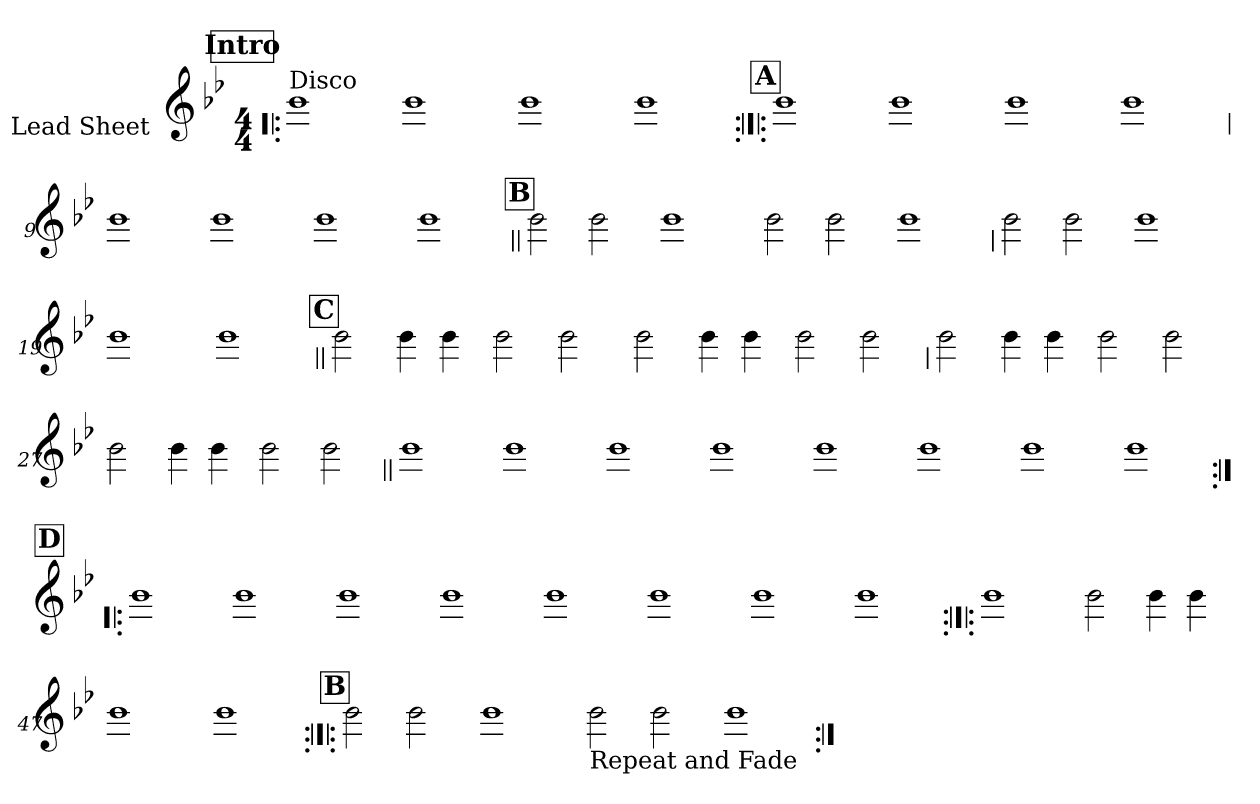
**kern
*part1
*staff1
*I"Lead Sheet
*stria0
*clefG2
*k[b-e-]
*g:
*M4/4
*MM119
!!LO:REH:place=s1:a:t=Intro
=1!|:
!LO:TX:a:t=Disco
1b-
=2-
1b-
=3-
1b-
=4-
1b-
!!LO:LB:g=z
!!LO:REH:place=s1:a:t=A
=5:|!|:
1b-
=6-
1b-
=7-
1b-
=8-
1b-
!!LO:LB:g=z
=9
1b-
=10-
1b-
=11-
1b-
=12-
1b-
!!LO:LB:g=z
!!LO:REH:place=s1:a:t=B
=13||
2b-
2b-
=14-
1b-
=15-
2b-
2b-
=16-
1b-
!!LO:LB:g=z
=17
2b-
2b-
=18-
1b-
=19-
1b-
=20-
1b-
!!LO:LB:g=z
!!LO:REH:place=s1:a:t=C
=21||
2b-
4b-
4b-
=22-
2b-
2b-
=23-
2b-
4b-
4b-
=24-
2b-
2b-
!!LO:LB:g=z
=25
2b-
4b-
4b-
=26-
2b-
2b-
=27-
2b-
4b-
4b-
=28-
2b-
2b-
!!LO:LB:g=z
=29||
1b-
=30-
1b-
=31-
1b-
=32-
1b-
=33-
1b-
=34-
1b-
=35-
1b-
=36-
1b-
!!LO:LB:g=z
!!LO:REH:place=s1:a:t=D
=37:|!|:
1b-
=38-
1b-
=39-
1b-
=40-
1b-
=41-
1b-
=42-
1b-
=43-
1b-
=44-
1b-
!!LO:LB:g=z
=45:|!|:
1b-
=46-
2b-
4b-
4b-
=47-
1b-
=48-
1b-
!!LO:LB:g=z
!!LO:REH:place=s1:a:t=B
=49:|!|:
2b-
2b-
=50-
1b-
=51-
!LO:TX:b:t=Repeat and Fade
2b-
2b-
=52-
1b-
=:|!
*-
